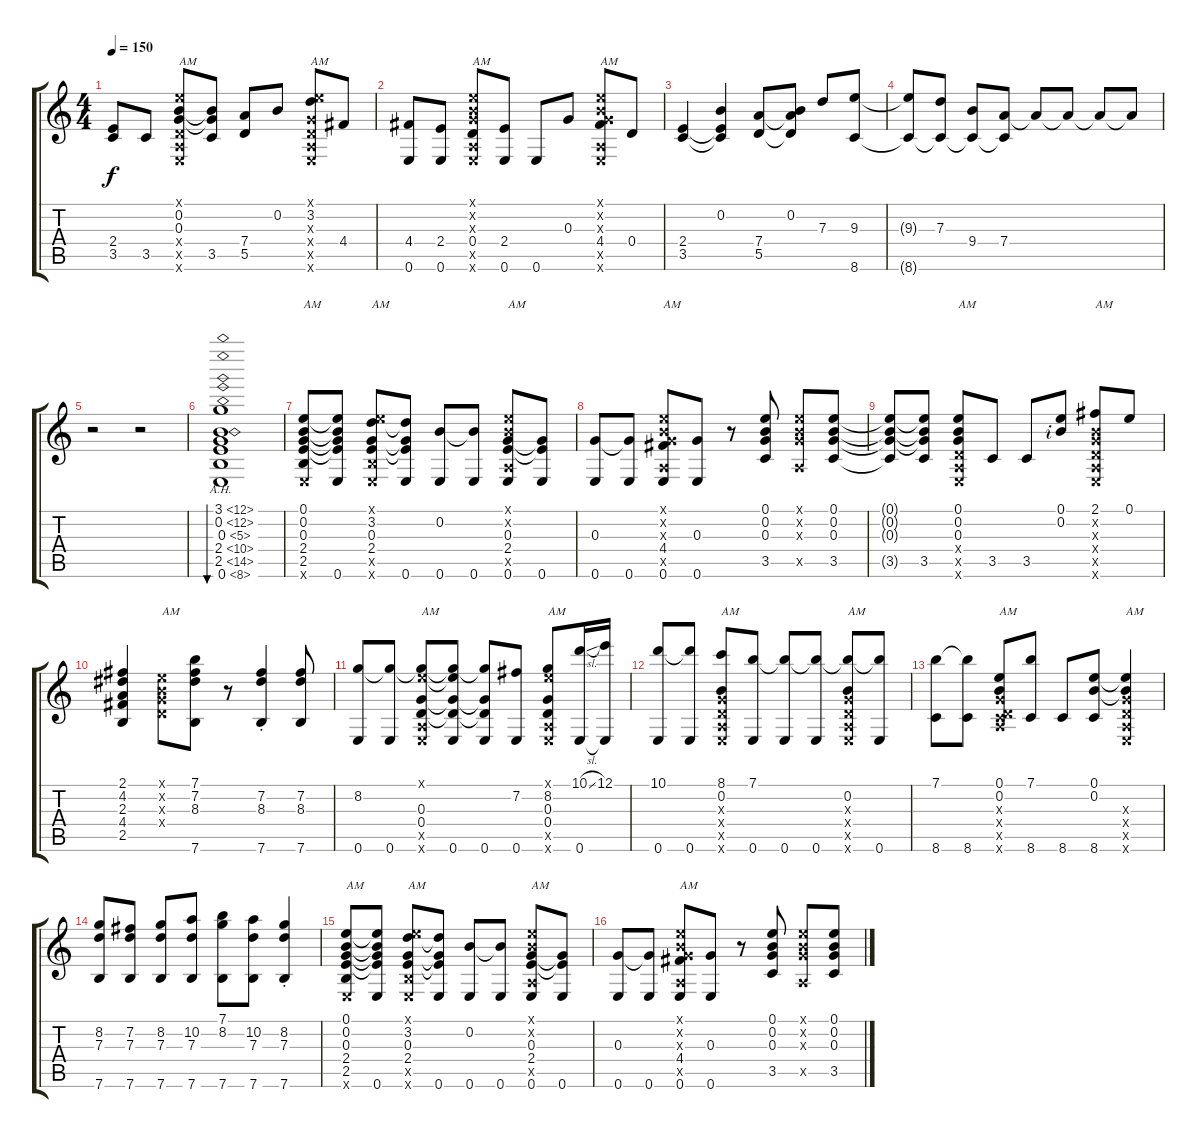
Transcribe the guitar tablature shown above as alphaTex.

\track "" {instrument acousticguitarsteel}
\staff {score tabs}
\tuning (E4 B3 G3 D3 A2 E2) {hide}
\ts (4 4)
\tempo 150
\clef g2
\ks c
(2.4 3.5).8{dy f} 3.5.8 (0.1{x} 0.2 0.3 0.4{x} 0.5{x} 0.6{x}).8{txt "AM"} (0.2{t} 0.3{t} 3.5).8 (7.4 5.5).8 0.2.8 (0.1{x} 3.2 0.3{x} 0.4{x} 0.5{x} 0.6{x}).8{txt "AM"} 4.4.8 |
(4.4 0.6).8 (2.4 0.6).8 (0.1{x} 0.2{x} 0.3{x} 0.4 0.5{x} 0.6{x}).8{txt "AM"} (2.4 0.6).8 0.6.8 0.3.8 (0.1{x} 0.2{x} 0.3{x} 4.4 0.5{x} 0.6{x}).8{txt "AM"} 0.4.8 |
(2.4 3.5).4 (0.2 2.4{t} 3.5{t}).4 (7.4 5.5).8 (0.2 7.4{t} 5.5{t}).8 7.3.8 (9.3 8.6).8 |
(9.3{t} 8.6{t}).8 (7.3 8.6{t}).8 (9.4 8.6{t}).8 (7.4 8.6{t}).8 7.4{t}.8 7.4{t}.8 7.4{t}.8 7.4{t}.8 |
r.2 r.2 |
(3.1{ah 9} 0.2{ah 12} 0.3{ah 5} 2.4{ah 8} 2.5{ah 12} 0.6{ah 8}).1{bu 60} |
(0.1 0.2 0.3 2.4 2.5 0.6{x}).8{txt "AM"} (0.1{t} 0.2{t} 0.3{t} 2.4{t} 0.6).8 (0.1{x} 3.2 0.3 2.4 2.5{x} 0.6{x}).8{txt "AM"} (3.2{t} 0.3{t} 2.4{t} 0.6).8 (0.2 0.6).8 (0.2{t} 0.6).8 (0.1{x} 0.2{x} 0.3 2.4 0.5{x} 0.6).8{txt "AM"} (0.3{t} 2.4{t} 0.6).8 |
(0.3 0.6).8 (0.3{t} 0.6).8 (0.1{x} 0.2{x} 0.3{x} 4.4 0.5{x} 0.6).8{txt "AM"} (0.3 0.6).8 r.8 (0.1 0.2 0.3 3.5).8 (0.1{x} 0.2{x} 0.3{x} 0.5{x}).8{txt ""} (0.1 0.2 0.3 3.5).8 |
(0.1{t} 0.2{t} 0.3{t} 3.5{t}).8 (0.1{t} 0.2{t} 0.3{t} 3.5).8 (0.1 0.2 0.3 0.4{x} 0.5{x} 0.6{x}).8{txt "AM"} 3.5.8 3.5.8 (0.1 0.2{rf 2}).8 (2.1 0.2{x} 0.3{x} 0.4{x} 0.5{x} 0.6{x}).8{txt "AM"} 0.1.8 |
(2.1 4.2 2.3 4.4 2.5).4 (0.1{x} 0.2{x} 0.3{x} 0.4{x}).8{txt "AM"} (7.1 7.2 8.3 7.6).8 r.8 (7.2{st} 8.3{st} 7.6{st}).4 (7.2 8.3 7.6).8 |
(8.2 0.6).8 (8.2{t} 0.6).8 (0.1{x} 8.2{t} 0.3 0.4 0.5{x} 0.6{x}).8{txt "AM"} (0.1{t} 8.2{t} 0.3{t} 0.4{t} 0.6).8 (8.2{t} 0.3{t} 0.4{t} 0.6).8 (7.2 0.6).8 (0.1{x} 8.2 0.3 0.4 0.5{x} 0.6{x}).8{txt "AM"} (10.1{sl} 0.6).16 (12.1 0.6{t}).16 |
(10.1 0.6).8 (10.1{t} 0.6).8 (8.1 0.2 0.3{x} 0.4{x} 0.5{x} 0.6{x}).8{txt "AM"} (7.1 0.6).8 (7.1{t} 0.6).8 (7.1{t} 0.6).8 (7.1{t} 0.2 0.3{x} 0.4{x} 0.5{x} 0.6{x}).8{txt "AM"} (7.1{t} 0.6).8 |
(7.1 8.6).8 (7.1{t} 8.6).8 (0.1 0.2 0.3{x} 0.4{x} 0.5{x} 8.6{x}).8{txt "AM"} (7.1 8.6).8 8.6.8 (0.1 0.2 8.6).8 (0.1{t} 0.2{t} 0.3{x} 0.4{x} 0.5{x} 0.6{x}).4{txt "AM"} |
(8.2 7.3 7.6).8 (7.2 7.3 7.6).8 (8.2 7.3 7.6).8 (10.2 7.3 7.6).8 (7.1 8.2 7.6).8 (10.2 7.3 7.6).8 (8.2{st} 7.3{st} 7.6).4 |
(0.1 0.2 0.3 2.4 2.5 0.6{x}).8{txt "AM"} (0.1{t} 0.2{t} 0.3{t} 2.4{t} 0.6).8 (0.1{x} 3.2 0.3 2.4 2.5{x} 0.6{x}).8{txt "AM"} (3.2{t} 0.3{t} 2.4{t} 0.6).8 (0.2 0.6).8 (0.2{t} 0.6).8 (0.1{x} 0.2{x} 0.3 2.4 0.5{x} 0.6).8{txt "AM"} (0.3{t} 2.4{t} 0.6).8 |
(0.3 0.6).8 (0.3{t} 0.6).8 (0.1{x} 0.2{x} 0.3{x} 4.4 0.5{x} 0.6).8{txt "AM"} (0.3 0.6).8 r.8 (0.1 0.2 0.3 3.5).8 (0.1{x} 0.2{x} 0.3{x} 0.5{x}).8{txt ""} (0.1 0.2 0.3 3.5).8
